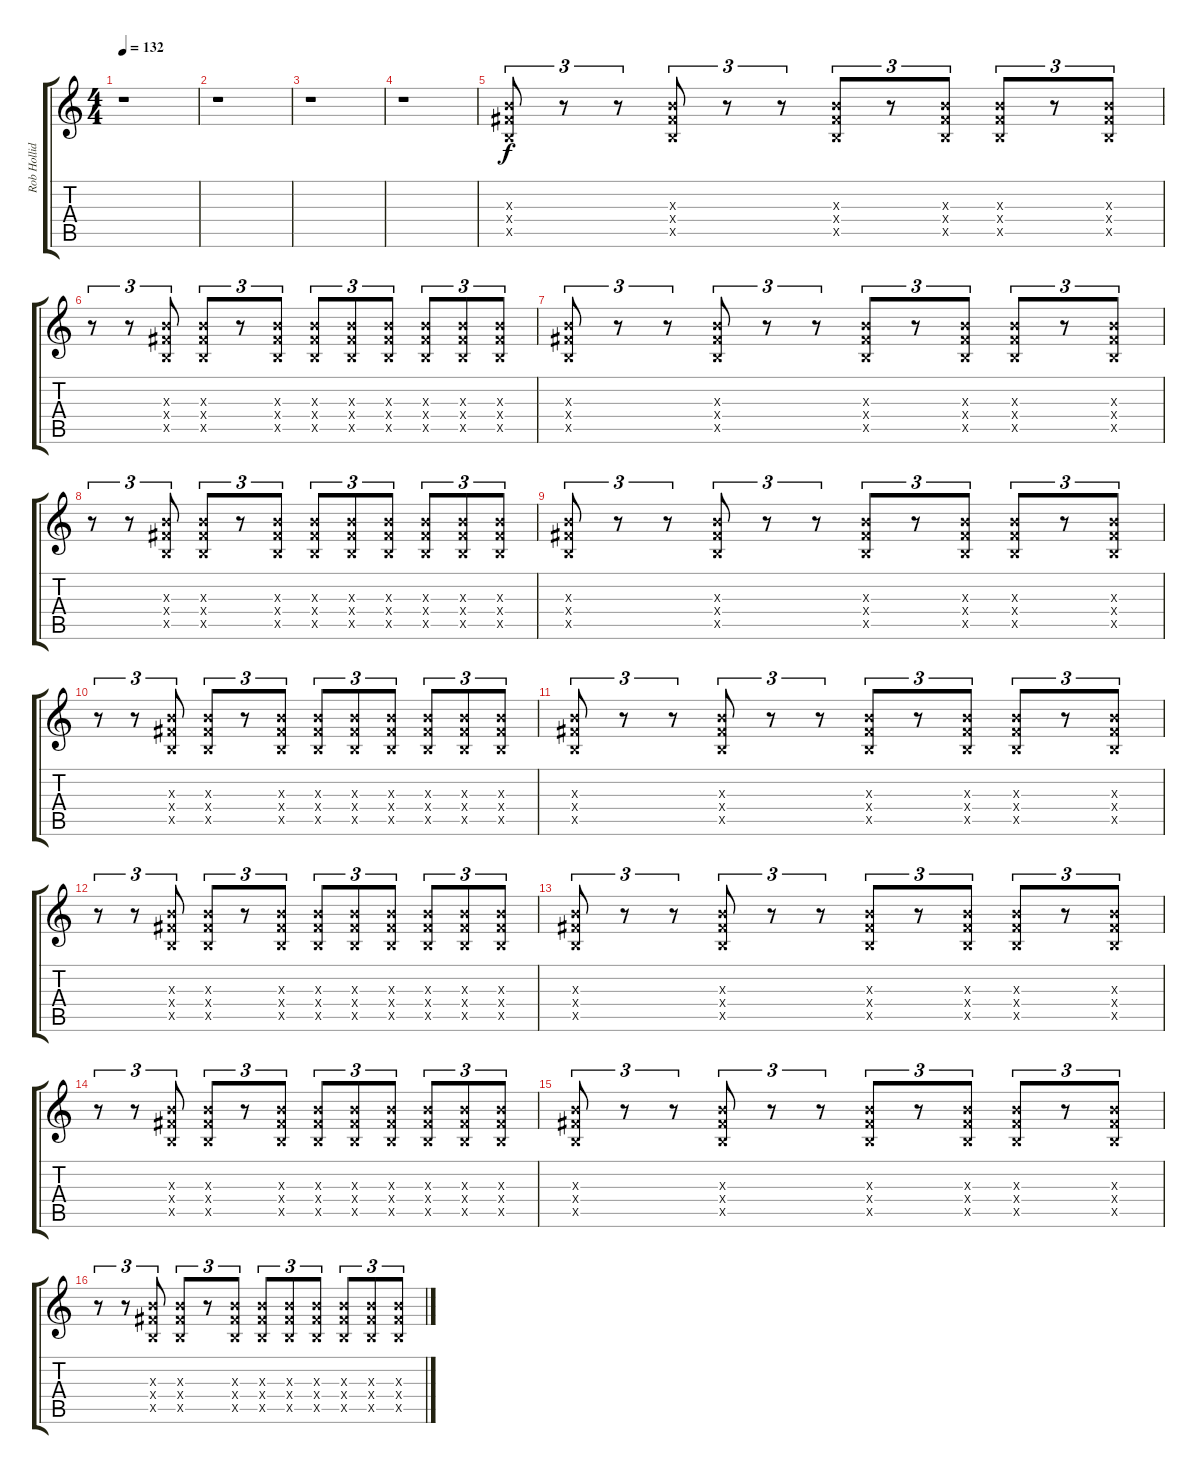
\track ("Rob Holliday" "Rob Hollid") {instrument acousticguitarnylon}
\staff {score tabs}
\tuning (E4 B3 G3 D3 A2 E2) {hide}
\ts (4 4)
\tempo 132
\clef g2
\ks c
r.1{dy mp} |
r.1 |
r.1 |
r.1 |
(4.3{x} 4.4{x} 2.5{x}).8{tu (3 2) dy f} r.8{tu (3 2)} r.8{tu (3 2)} (4.3{x} 4.4{x} 2.5{x}).8{tu (3 2)} r.8{tu (3 2)} r.8{tu (3 2)} (4.3{x} 4.4{x} 2.5{x}).8{tu (3 2)} r.8{tu (3 2)} (4.3{x} 4.4{x} 2.5{x}).8{tu (3 2)} (4.3{x} 4.4{x} 2.5{x}).8{tu (3 2)} r.8{tu (3 2)} (4.3{x} 4.4{x} 2.5{x}).8{tu (3 2)} |
r.8{tu (3 2)} r.8{tu (3 2)} (4.3{x} 4.4{x} 2.5{x}).8{tu (3 2)} (4.3{x} 4.4{x} 2.5{x}).8{tu (3 2)} r.8{tu (3 2)} (4.3{x} 4.4{x} 2.5{x}).8{tu (3 2)} (4.3{x} 4.4{x} 2.5{x}).8{tu (3 2)} (4.3{x} 4.4{x} 2.5{x}).8{tu (3 2)} (4.3{x} 4.4{x} 2.5{x}).8{tu (3 2)} (4.3{x} 4.4{x} 2.5{x}).8{tu (3 2)} (4.3{x} 4.4{x} 2.5{x}).8{tu (3 2)} (4.3{x} 4.4{x} 2.5{x}).8{tu (3 2)} |
(4.3{x} 4.4{x} 2.5{x}).8{tu (3 2)} r.8{tu (3 2)} r.8{tu (3 2)} (4.3{x} 4.4{x} 2.5{x}).8{tu (3 2)} r.8{tu (3 2)} r.8{tu (3 2)} (4.3{x} 4.4{x} 2.5{x}).8{tu (3 2)} r.8{tu (3 2)} (4.3{x} 4.4{x} 2.5{x}).8{tu (3 2)} (4.3{x} 4.4{x} 2.5{x}).8{tu (3 2)} r.8{tu (3 2)} (4.3{x} 4.4{x} 2.5{x}).8{tu (3 2)} |
r.8{tu (3 2)} r.8{tu (3 2)} (4.3{x} 4.4{x} 2.5{x}).8{tu (3 2)} (4.3{x} 4.4{x} 2.5{x}).8{tu (3 2)} r.8{tu (3 2)} (4.3{x} 4.4{x} 2.5{x}).8{tu (3 2)} (4.3{x} 4.4{x} 2.5{x}).8{tu (3 2)} (4.3{x} 4.4{x} 2.5{x}).8{tu (3 2)} (4.3{x} 4.4{x} 2.5{x}).8{tu (3 2)} (4.3{x} 4.4{x} 2.5{x}).8{tu (3 2)} (4.3{x} 4.4{x} 2.5{x}).8{tu (3 2)} (4.3{x} 4.4{x} 2.5{x}).8{tu (3 2)} |
(4.3{x} 4.4{x} 2.5{x}).8{tu (3 2)} r.8{tu (3 2)} r.8{tu (3 2)} (4.3{x} 4.4{x} 2.5{x}).8{tu (3 2)} r.8{tu (3 2)} r.8{tu (3 2)} (4.3{x} 4.4{x} 2.5{x}).8{tu (3 2)} r.8{tu (3 2)} (4.3{x} 4.4{x} 2.5{x}).8{tu (3 2)} (4.3{x} 4.4{x} 2.5{x}).8{tu (3 2)} r.8{tu (3 2)} (4.3{x} 4.4{x} 2.5{x}).8{tu (3 2)} |
r.8{tu (3 2)} r.8{tu (3 2)} (4.3{x} 4.4{x} 2.5{x}).8{tu (3 2)} (4.3{x} 4.4{x} 2.5{x}).8{tu (3 2)} r.8{tu (3 2)} (4.3{x} 4.4{x} 2.5{x}).8{tu (3 2)} (4.3{x} 4.4{x} 2.5{x}).8{tu (3 2)} (4.3{x} 4.4{x} 2.5{x}).8{tu (3 2)} (4.3{x} 4.4{x} 2.5{x}).8{tu (3 2)} (4.3{x} 4.4{x} 2.5{x}).8{tu (3 2)} (4.3{x} 4.4{x} 2.5{x}).8{tu (3 2)} (4.3{x} 4.4{x} 2.5{x}).8{tu (3 2)} |
(4.3{x} 4.4{x} 2.5{x}).8{tu (3 2)} r.8{tu (3 2)} r.8{tu (3 2)} (4.3{x} 4.4{x} 2.5{x}).8{tu (3 2)} r.8{tu (3 2)} r.8{tu (3 2)} (4.3{x} 4.4{x} 2.5{x}).8{tu (3 2)} r.8{tu (3 2)} (4.3{x} 4.4{x} 2.5{x}).8{tu (3 2)} (4.3{x} 4.4{x} 2.5{x}).8{tu (3 2)} r.8{tu (3 2)} (4.3{x} 4.4{x} 2.5{x}).8{tu (3 2)} |
r.8{tu (3 2)} r.8{tu (3 2)} (4.3{x} 4.4{x} 2.5{x}).8{tu (3 2)} (4.3{x} 4.4{x} 2.5{x}).8{tu (3 2)} r.8{tu (3 2)} (4.3{x} 4.4{x} 2.5{x}).8{tu (3 2)} (4.3{x} 4.4{x} 2.5{x}).8{tu (3 2)} (4.3{x} 4.4{x} 2.5{x}).8{tu (3 2)} (4.3{x} 4.4{x} 2.5{x}).8{tu (3 2)} (4.3{x} 4.4{x} 2.5{x}).8{tu (3 2)} (4.3{x} 4.4{x} 2.5{x}).8{tu (3 2)} (4.3{x} 4.4{x} 2.5{x}).8{tu (3 2)} |
(4.3{x} 4.4{x} 2.5{x}).8{tu (3 2)} r.8{tu (3 2)} r.8{tu (3 2)} (4.3{x} 4.4{x} 2.5{x}).8{tu (3 2)} r.8{tu (3 2)} r.8{tu (3 2)} (4.3{x} 4.4{x} 2.5{x}).8{tu (3 2)} r.8{tu (3 2)} (4.3{x} 4.4{x} 2.5{x}).8{tu (3 2)} (4.3{x} 4.4{x} 2.5{x}).8{tu (3 2)} r.8{tu (3 2)} (4.3{x} 4.4{x} 2.5{x}).8{tu (3 2)} |
r.8{tu (3 2)} r.8{tu (3 2)} (4.3{x} 4.4{x} 2.5{x}).8{tu (3 2)} (4.3{x} 4.4{x} 2.5{x}).8{tu (3 2)} r.8{tu (3 2)} (4.3{x} 4.4{x} 2.5{x}).8{tu (3 2)} (4.3{x} 4.4{x} 2.5{x}).8{tu (3 2)} (4.3{x} 4.4{x} 2.5{x}).8{tu (3 2)} (4.3{x} 4.4{x} 2.5{x}).8{tu (3 2)} (4.3{x} 4.4{x} 2.5{x}).8{tu (3 2)} (4.3{x} 4.4{x} 2.5{x}).8{tu (3 2)} (4.3{x} 4.4{x} 2.5{x}).8{tu (3 2)} |
(4.3{x} 4.4{x} 2.5{x}).8{tu (3 2)} r.8{tu (3 2)} r.8{tu (3 2)} (4.3{x} 4.4{x} 2.5{x}).8{tu (3 2)} r.8{tu (3 2)} r.8{tu (3 2)} (4.3{x} 4.4{x} 2.5{x}).8{tu (3 2)} r.8{tu (3 2)} (4.3{x} 4.4{x} 2.5{x}).8{tu (3 2)} (4.3{x} 4.4{x} 2.5{x}).8{tu (3 2)} r.8{tu (3 2)} (4.3{x} 4.4{x} 2.5{x}).8{tu (3 2)} |
r.8{tu (3 2)} r.8{tu (3 2)} (4.3{x} 4.4{x} 2.5{x}).8{tu (3 2)} (4.3{x} 4.4{x} 2.5{x}).8{tu (3 2)} r.8{tu (3 2)} (4.3{x} 4.4{x} 2.5{x}).8{tu (3 2)} (4.3{x} 4.4{x} 2.5{x}).8{tu (3 2)} (4.3{x} 4.4{x} 2.5{x}).8{tu (3 2)} (4.3{x} 4.4{x} 2.5{x}).8{tu (3 2)} (4.3{x} 4.4{x} 2.5{x}).8{tu (3 2)} (4.3{x} 4.4{x} 2.5{x}).8{tu (3 2)} (4.3{x} 4.4{x} 2.5{x}).8{tu (3 2)}
